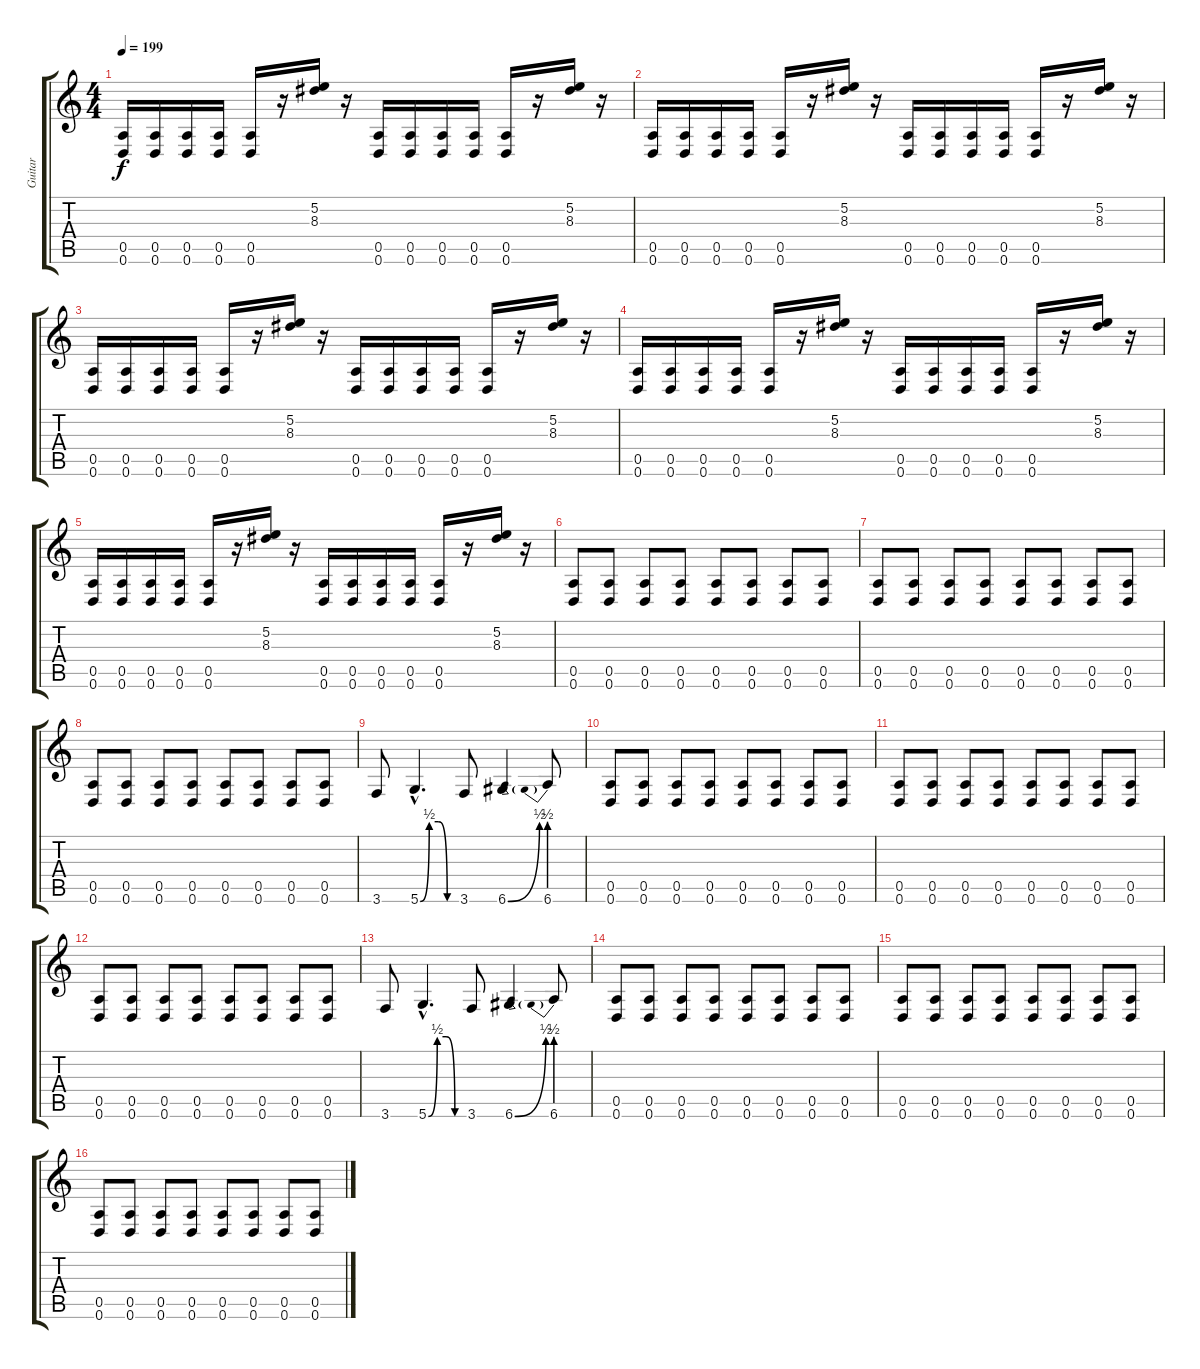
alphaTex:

\track ("Guitar" "Guitar") {instrument distortionguitar}
\staff {score tabs}
\tuning (E4 B3 G3 D3 A2 D2) {hide}
\ts (4 4)
\tempo 199
\clef g2
\ks c
(0.5 0.6).16{dy f} (0.5 0.6).16 (0.5 0.6).16 (0.5 0.6).16 (0.5 0.6).16 r.16 (5.2 8.3).16 r.16 (0.5 0.6).16 (0.5 0.6).16 (0.5 0.6).16 (0.5 0.6).16 (0.5 0.6).16 r.16 (5.2 8.3).16 r.16 |
(0.5 0.6).16 (0.5 0.6).16 (0.5 0.6).16 (0.5 0.6).16 (0.5 0.6).16 r.16 (5.2 8.3).16 r.16 (0.5 0.6).16 (0.5 0.6).16 (0.5 0.6).16 (0.5 0.6).16 (0.5 0.6).16 r.16 (5.2 8.3).16 r.16 |
(0.5 0.6).16 (0.5 0.6).16 (0.5 0.6).16 (0.5 0.6).16 (0.5 0.6).16 r.16 (5.2 8.3).16 r.16 (0.5 0.6).16 (0.5 0.6).16 (0.5 0.6).16 (0.5 0.6).16 (0.5 0.6).16 r.16 (5.2 8.3).16 r.16 |
(0.5 0.6).16 (0.5 0.6).16 (0.5 0.6).16 (0.5 0.6).16 (0.5 0.6).16 r.16 (5.2 8.3).16 r.16 (0.5 0.6).16 (0.5 0.6).16 (0.5 0.6).16 (0.5 0.6).16 (0.5 0.6).16 r.16 (5.2 8.3).16 r.16 |
(0.5 0.6).16 (0.5 0.6).16 (0.5 0.6).16 (0.5 0.6).16 (0.5 0.6).16 r.16 (5.2 8.3).16 r.16 (0.5 0.6).16 (0.5 0.6).16 (0.5 0.6).16 (0.5 0.6).16 (0.5 0.6).16 r.16 (5.2 8.3).16 r.16 |
(0.5 0.6).8 (0.5 0.6).8 (0.5 0.6).8 (0.5 0.6).8 (0.5 0.6).8 (0.5 0.6).8 (0.5 0.6).8 (0.5 0.6).8 |
(0.5 0.6).8 (0.5 0.6).8 (0.5 0.6).8 (0.5 0.6).8 (0.5 0.6).8 (0.5 0.6).8 (0.5 0.6).8 (0.5 0.6).8 |
(0.5 0.6).8 (0.5 0.6).8 (0.5 0.6).8 (0.5 0.6).8 (0.5 0.6).8 (0.5 0.6).8 (0.5 0.6).8 (0.5 0.6).8 |
3.6.8 5.6{be (custom 0 0 15 2 30 2 45 0 60 0) hac}.4{d} 3.6.8 6.6{be (bend 0 0 60 2)}.4 6.6{be (prebend 0 2 60 2)}.8 |
(0.5 0.6).8 (0.5 0.6).8 (0.5 0.6).8 (0.5 0.6).8 (0.5 0.6).8 (0.5 0.6).8 (0.5 0.6).8 (0.5 0.6).8 |
(0.5 0.6).8 (0.5 0.6).8 (0.5 0.6).8 (0.5 0.6).8 (0.5 0.6).8 (0.5 0.6).8 (0.5 0.6).8 (0.5 0.6).8 |
(0.5 0.6).8 (0.5 0.6).8 (0.5 0.6).8 (0.5 0.6).8 (0.5 0.6).8 (0.5 0.6).8 (0.5 0.6).8 (0.5 0.6).8 |
3.6.8 5.6{be (custom 0 0 15 2 30 2 45 0 60 0) hac}.4{d} 3.6.8 6.6{be (bend 0 0 60 2)}.4 6.6{be (prebend 0 2 60 2)}.8 |
(0.5 0.6).8 (0.5 0.6).8 (0.5 0.6).8 (0.5 0.6).8 (0.5 0.6).8 (0.5 0.6).8 (0.5 0.6).8 (0.5 0.6).8 |
(0.5 0.6).8 (0.5 0.6).8 (0.5 0.6).8 (0.5 0.6).8 (0.5 0.6).8 (0.5 0.6).8 (0.5 0.6).8 (0.5 0.6).8 |
(0.5 0.6).8 (0.5 0.6).8 (0.5 0.6).8 (0.5 0.6).8 (0.5 0.6).8 (0.5 0.6).8 (0.5 0.6).8 (0.5 0.6).8
